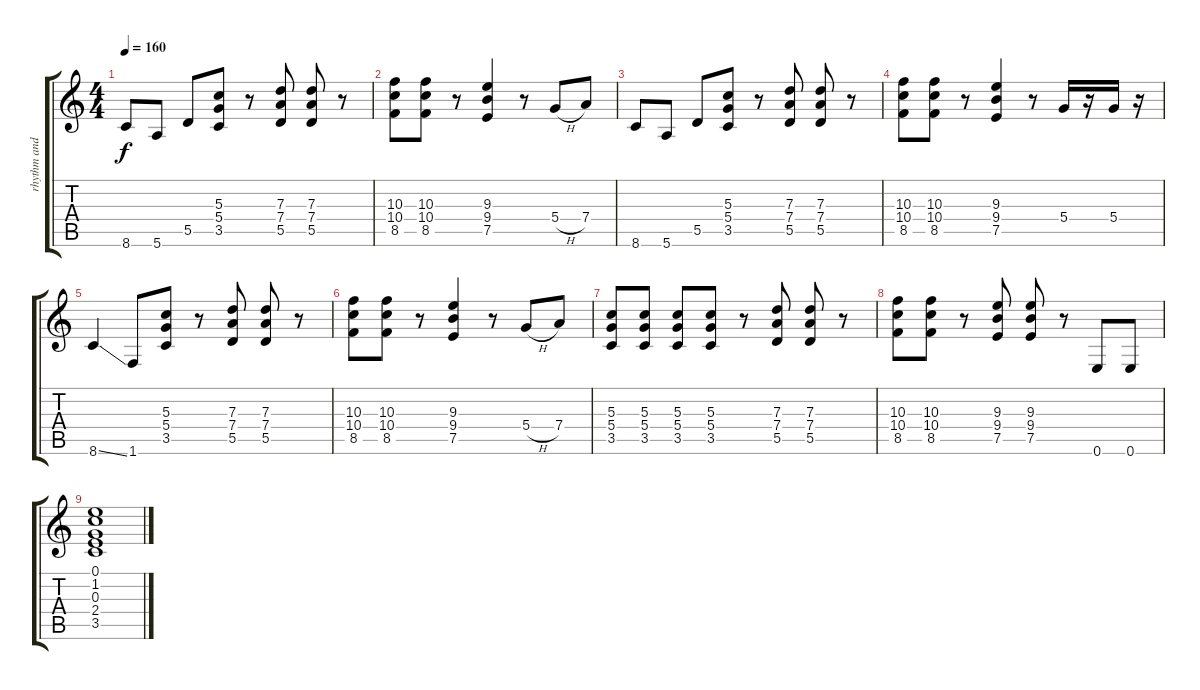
\track ("rhythm and doubling effect" "rhythm and") {instrument electricguitarjazz}
\staff {score tabs}
\tuning (E4 B3 G3 D3 A2 E2) {hide}
\ts (4 4)
\tempo 160
\clef g2
\ks c
8.6.8{dy f} 5.6.8 5.5.8 (5.3 5.4 3.5).8 r.8 (7.3 7.4 5.5).8 (7.3 7.4 5.5).8 r.8 |
(10.3 10.4 8.5).8 (10.3 10.4 8.5).8 r.8 (9.3 9.4 7.5).4 r.8 5.4{h}.8 7.4.8 |
8.6.8 5.6.8 5.5.8 (5.3 5.4 3.5).8 r.8 (7.3 7.4 5.5).8 (7.3 7.4 5.5).8 r.8 |
(10.3 10.4 8.5).8 (10.3 10.4 8.5).8 r.8 (9.3 9.4 7.5).4 r.8 5.4.16 r.16 5.4.16 r.16 |
8.6{ss}.4 1.6.8 (5.3 5.4 3.5).8 r.8 (7.3 7.4 5.5).8 (7.3 7.4 5.5).8 r.8 |
(10.3 10.4 8.5).8 (10.3 10.4 8.5).8 r.8 (9.3 9.4 7.5).4 r.8 5.4{h}.8 7.4.8 |
(5.3 5.4 3.5).8 (5.3 5.4 3.5).8 (5.3 5.4 3.5).8 (5.3 5.4 3.5).8 r.8 (7.3 7.4 5.5).8 (7.3 7.4 5.5).8 r.8 |
(10.3 10.4 8.5).8 (10.3 10.4 8.5).8 r.8 (9.3 9.4 7.5).8 (9.3 9.4 7.5).8 r.8 0.6.8 0.6.8 |
(0.1 1.2 0.3 2.4 3.5).1
